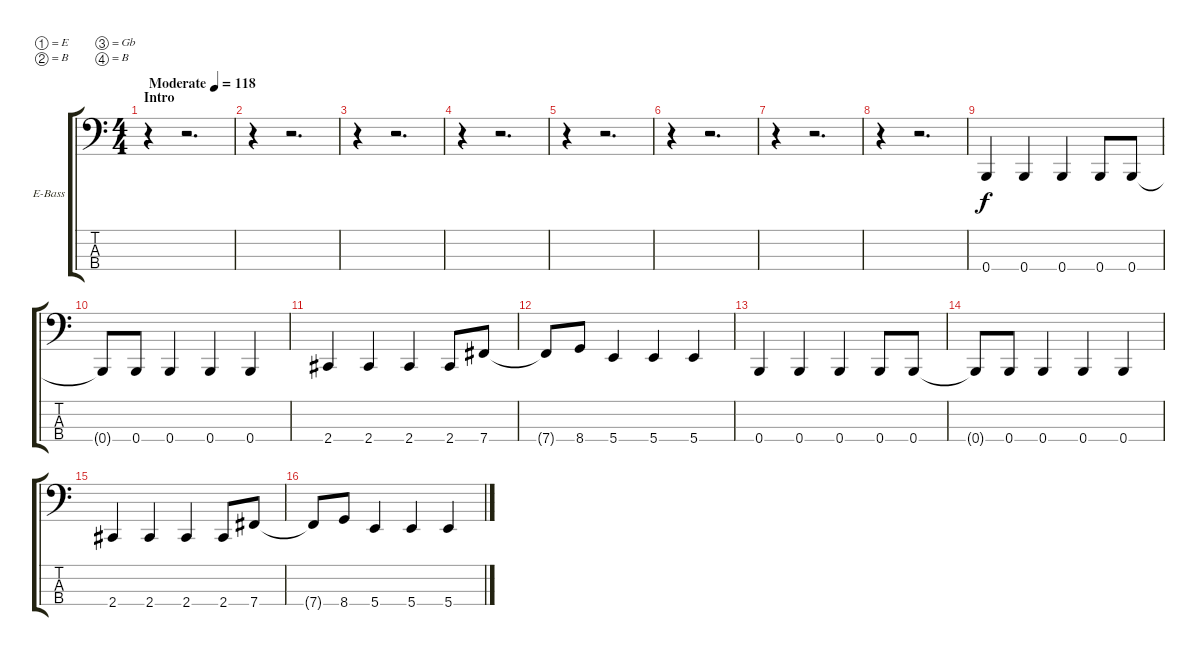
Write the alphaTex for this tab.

\bracketExtendMode groupsimilarinstruments
\firstSystemTrackNameOrientation horizontal
\otherSystemsTrackNameOrientation horizontal
\track ("Bass" "E-Bass") {solo instrument electricbassfinger}
\staff {score tabs}
\tuning (E2 B1 Gb1 B0)
\ts (4 4)
\beaming (8 2 2 2 2)
\section ("" "Intro")
\tempo (118 "Moderate")
\clef f4
\ks c
r.4{dy f instrument electricbassfinger} r.2{d} |
r.4 r.2{d} |
r.4 r.2{d} |
r.4 r.2{d} |
r.4 r.2{d} |
r.4 r.2{d} |
r.4 r.2{d} |
r.4 r.2{d} |
0.4.4 0.4.4 0.4.4 0.4.8 0.4.8 |
0.4{t}.8 0.4.8 0.4.4 0.4.4 0.4.4 |
2.4.4 2.4.4 2.4.4 2.4.8 7.4.8 |
7.4{t}.8 8.4.8 5.4.4 5.4.4 5.4.4 |
0.4.4 0.4.4 0.4.4 0.4.8 0.4.8 |
0.4{t}.8 0.4.8 0.4.4 0.4.4 0.4.4 |
2.4.4 2.4.4 2.4.4 2.4.8 7.4.8 |
7.4{t}.8 8.4.8 5.4.4 5.4.4 5.4.4
